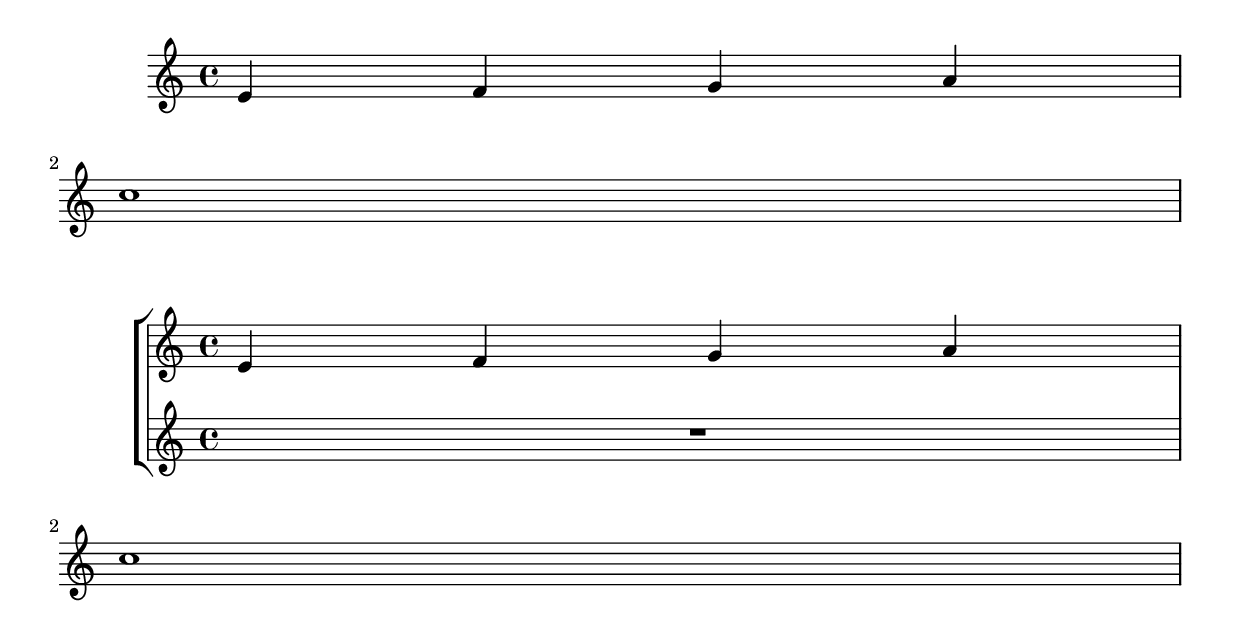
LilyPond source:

%% Do not edit this file; it is automatically
%% generated from LSR http://lsr.dsi.unimi.it
%% This file is in the public domain.
\version "2.13.29"

\header {
  lsrtags = "staff-notation, tweaks-and-overrides, breaks"

%% Translation of GIT committish: 0b55335aeca1de539bf1125b717e0c21bb6fa31b
  texidoces = "
El primer pentagrama vacío también se puede suprimir de la
partitura estableciendo la propiedad @code{remove-first} de
@code{VerticalAxisGroup}.  Esto se puede hacer globalmente dentro
del bloque @code{\\layout}, o localmente dentro del pentagrama
concreto que se quiere suprimir.  En este último caso, tenemos que
especificar el contexto (@code{Staff} se aplica sólo al pentagrama
actual) delante de la propiedad.

El pentagrama inferior del segundo grupo no se elimina, porque el
ajuste sólo se aplica al pentagrama concreto dentro del que se
escribe.

"
  doctitlees = "Quitar la primera línea vacía"


%% Translation of GIT committish: 0a868be38a775ecb1ef935b079000cebbc64de40
  texidocde = "
Ein leeres Notensystem kann auch aus der ersten Zeile einer Partitur
entfernt werden, indem die Eigenschaft @code{remove-first} der
@code{VerticalAxisGroup}-Eigenschaft eingesetzt wird.  Das kann
man global in einer @code{\\layout}-Umgebung oder lokal in dem
bestimmten Notensystem machen, das entfernt werden soll.  In letzterem
Fall muss man den Kontext angeben.

Das untere Notensystem der zweiten Systemgruppe wird nicht entfernt,
weil in die Einstellungen in dem Schnipsel nur für das eine Notensystem
gültig sind.

"
  doctitlede = "Die erste leere Notenzeile auch entfernen"

%% Translation of GIT committish: 4ab2514496ac3d88a9f3121a76f890c97cedcf4e
  texidocfr = "
Par défaut, le premier système comportera absolument toutes les portées.
Si vous voulez masquer les portées vides y compris pour le premier
système, vous devrez activer la propriété @code{remove-first} du
@code{VerticalAxisGroup}.  Mentionnée dans un bloc @code{\\layout},
cette commande agira de manière globale.  Pour qu'elle ne soit effective
que pour une portée individuelle, vous devrez également spécifier le
contexte (@code{Staff} pour qu'il ne concerne que la portée en cours) en
préfixe de la propriété.

La première ligne inférieure du deuxième @code{StaffGroup} est bien
présente, pour la simple raison que le réglage en question ne s'applique
qu'à la portée dans laquelle il a été inscrit.

"
  doctitlefr = "Masquage de la première ligne si elle est vide"


  texidoc = "
The first empty staff can also be removed from the score by setting the
@code{VerticalAxisGroup} property @code{remove-first}. This can be done
globally inside the @code{\\layout} block, or locally inside the
specific staff that should be removed.  In the latter case, you have to
specify the context (@code{Staff} applies only to the current staff) in
front of the property.

The lower staff of the second staff group is not removed, because the
setting applies only to the specific staff inside of which it is
written.

"
  doctitle = "Removing the first empty line"
} % begin verbatim

\layout {
  \context {
    \Staff \RemoveEmptyStaves
    % To use the setting globally, uncomment the following line:
    % \override VerticalAxisGroup #'remove-first = ##t
  }
}
\new StaffGroup <<
  \new Staff \relative c' {
    e4 f g a \break
    c1
  }
  \new Staff {
    % To use the setting globally, comment this line,
    % uncomment the line in the \layout block above
    \override Staff.VerticalAxisGroup #'remove-first = ##t
    R1 \break
    R
  }
>>
\new StaffGroup <<
  \new Staff \relative c' {
    e4 f g a \break
    c1
  }
  \new Staff {
    R1 \break
    R
  }
>>

